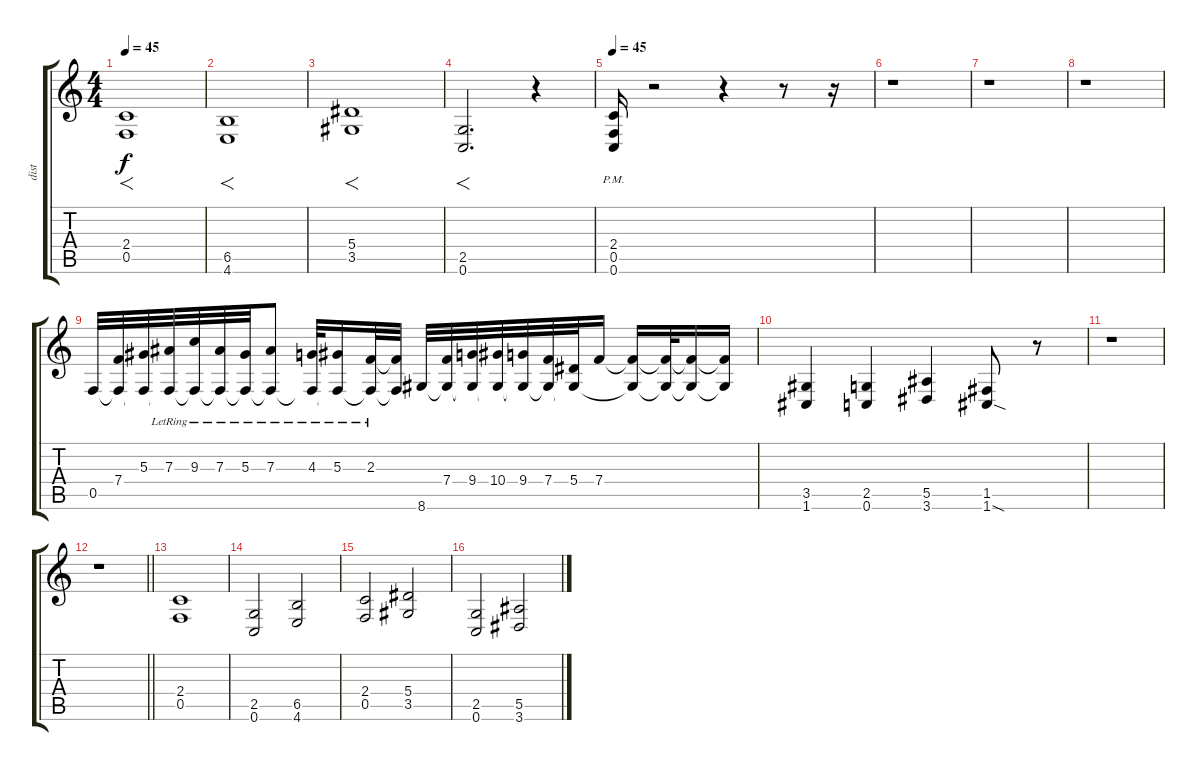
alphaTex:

\track ("dist" "dist") {instrument distortionguitar}
\staff {score tabs}
\tuning (C4 G3 Eb3 Bb2 F2 C2) {hide}
\ts (4 4)
\tempo 45
\tempo 60
\tempo 45
\clef g2
\ks c
(2.4 0.5).1{f dy f instrument distortionguitar} |
(6.5 4.6).1{f} |
(5.4 3.5).1{f} |
(2.5 0.6).2{f d} r.4 |
\tempo 45
(2.4 0.5{pm} 0.6).16 r.2 r.4 r.8 r.16 |
r.1 |
r.1 |
r.1 |
0.5.32 (7.4 0.5{t}).32 (5.3 0.5{t}).32 (7.3{lr} 0.5{t}).32 (9.3{lr} 0.5{t}).32 (7.3{lr} 0.5{t}).32 (5.3{lr} 0.5{t}).32 (7.3{lr} 0.5{t}).8 (4.3{lr} 0.5{t}).32 (5.3{lr} 0.5{t}).16 (2.3{lr} 0.5{t}).32 (2.3{t} 0.5{t}).32 8.6.32 (7.4 8.6{t}).32 (9.4 8.6{t}).32 (10.4 8.6{t}).32 (9.4 8.6{t}).32 (7.4 8.6{t}).32 (5.4 8.6{t}).32 7.4.16 (7.4{t} 8.6{t}).16 (7.4{t} 8.6{t}).32 (7.4{t} 8.6{t}).16 (7.4{t} 8.6{t}).16 |
(3.5 1.6).4 (2.5 0.6).4 (5.5 3.6).4 (1.5 1.6{sod}).8 r.8 |
r.1 |
\barLineRight lightlight
r.1 |
\section ("" "")
(2.4 0.5).1 |
(2.5 0.6).2 (6.5 4.6).2 |
(2.4 0.5).2 (5.4 3.5).2 |
(2.5 0.6).2 (5.5 3.6).2
